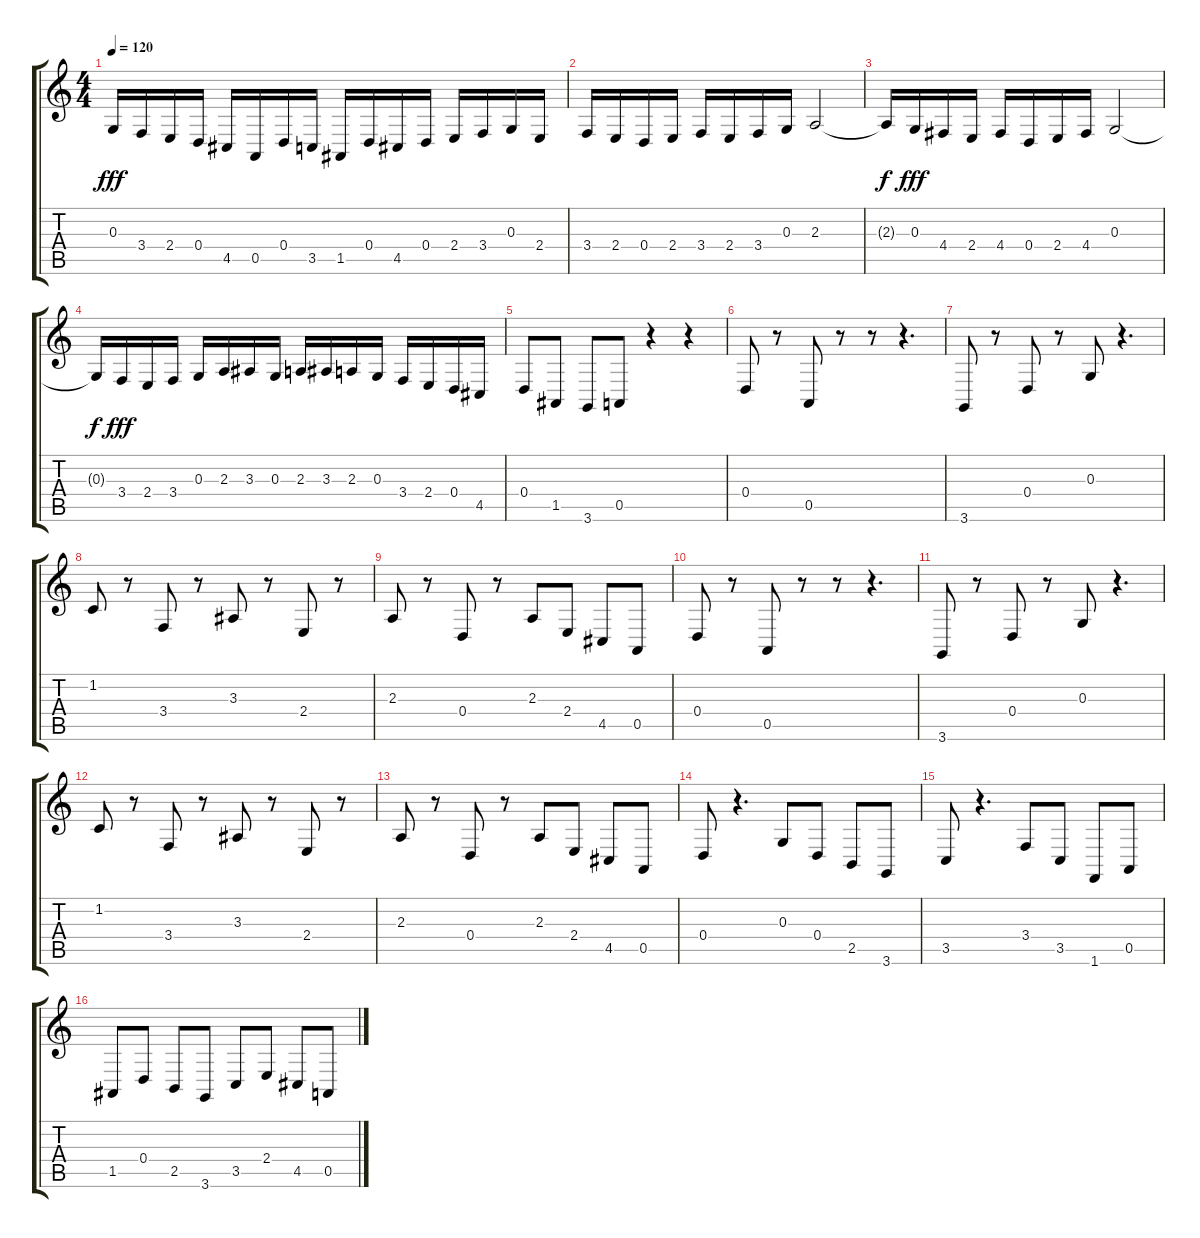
\track "" {instrument harpsichord}
\staff {score tabs}
\tuning (E4 B3 G3 D3 A2 E2) {hide}
\ts (4 4)
\tempo 120
\clef g2
\ks c
0.3.16{dy fff} 3.4.16 2.4.16 0.4.16 4.5.16 0.5.16 0.4.16 3.5.16 1.5.16 0.4.16 4.5.16 0.4.16 2.4.16 3.4.16 0.3.16 2.4.16 |
3.4.16 2.4.16 0.4.16 2.4.16 3.4.16 2.4.16 3.4.16 0.3.16 2.3.2 |
2.3{t}.16{dy f} 0.3.16{dy fff} 4.4.16 2.4.16 4.4.16 0.4.16 2.4.16 4.4.16 0.3.2 |
0.3{t}.16{dy f} 3.4.16{dy fff} 2.4.16 3.4.16 0.3.16 2.3.16 3.3.16 0.3.16 2.3.16 3.3.16 2.3.16 0.3.16 3.4.16 2.4.16 0.4.16 4.5.16 |
0.4.8 1.5.8 3.6.8 0.5.8 r.4 r.4 |
0.4.8 r.8 0.5.8 r.8 r.8 r.4{d} |
3.6.8 r.8 0.4.8 r.8 0.3.8 r.4{d} |
1.2.8 r.8 3.4.8 r.8 3.3.8 r.8 2.4.8 r.8 |
2.3.8 r.8 0.4.8 r.8 2.3.8 2.4.8 4.5.8 0.5.8 |
0.4.8 r.8 0.5.8 r.8 r.8 r.4{d} |
3.6.8 r.8 0.4.8 r.8 0.3.8 r.4{d} |
1.2.8 r.8 3.4.8 r.8 3.3.8 r.8 2.4.8 r.8 |
2.3.8 r.8 0.4.8 r.8 2.3.8 2.4.8 4.5.8 0.5.8 |
0.4.8 r.4{d} 0.3.8 0.4.8 2.5.8 3.6.8 |
3.5.8 r.4{d} 3.4.8 3.5.8 1.6.8 0.5.8 |
1.5.8 0.4.8 2.5.8 3.6.8 3.5.8 2.4.8 4.5.8 0.5.8
